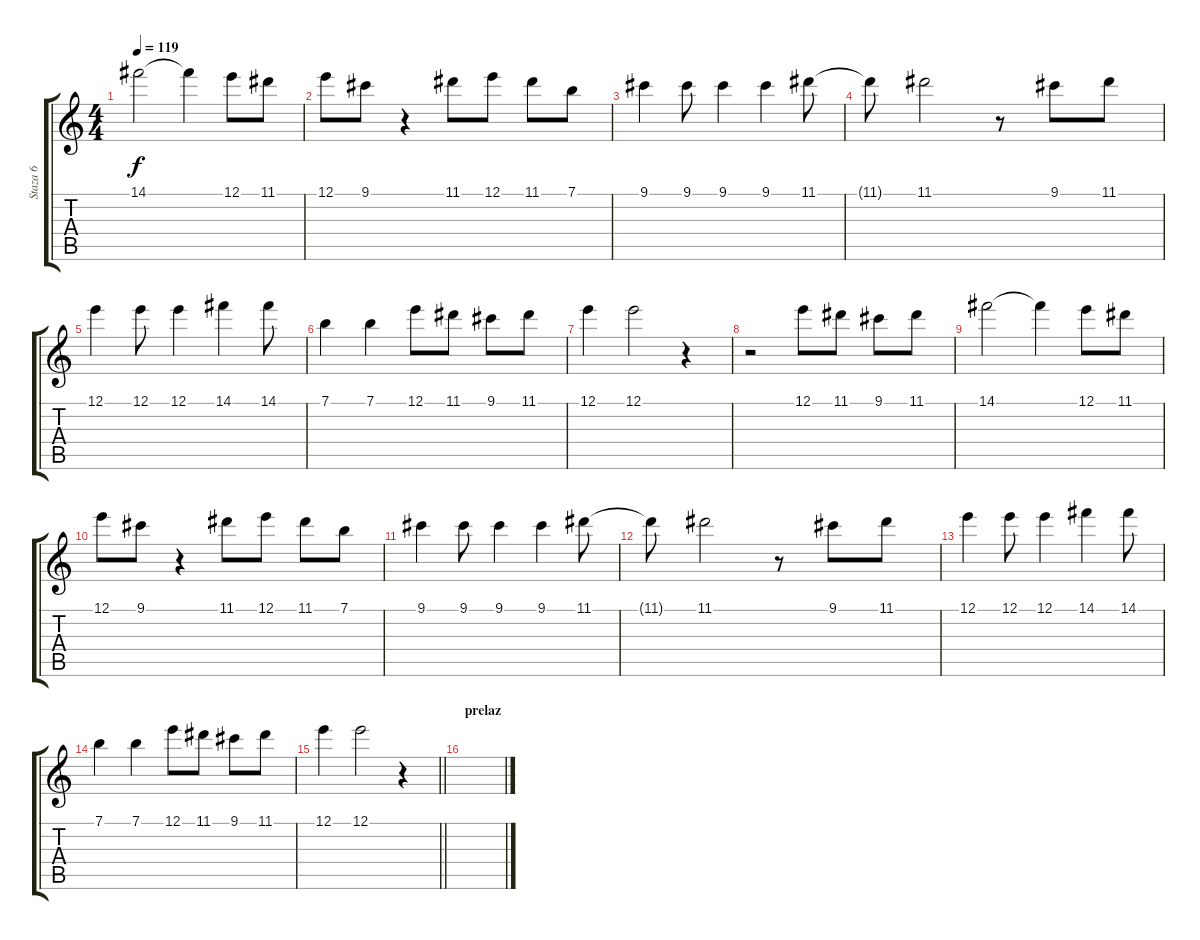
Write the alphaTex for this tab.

\track ("Staza 6" "Staza 6") {instrument distortionguitar}
\staff {score tabs}
\tuning (E4 B3 G3 D3 A2 E2) {hide}
\ts (4 4)
\tempo 119
\clef g2
\ks c
14.1.2{dy f} 14.1{t}.4 12.1.8 11.1.8 |
12.1.8 9.1.8 r.4 11.1.8 12.1.8 11.1.8 7.1.8 |
9.1.4 9.1.8 9.1.4 9.1.4 11.1.8 |
11.1{t}.8 11.1.2 r.8 9.1.8 11.1.8 |
12.1.4 12.1.8 12.1.4 14.1.4 14.1.8 |
7.1.4 7.1.4 12.1.8 11.1.8 9.1.8 11.1.8 |
12.1.4 12.1.2 r.4 |
r.2 12.1.8 11.1.8 9.1.8 11.1.8 |
14.1.2 14.1{t}.4 12.1.8 11.1.8 |
12.1.8 9.1.8 r.4 11.1.8 12.1.8 11.1.8 7.1.8 |
9.1.4 9.1.8 9.1.4 9.1.4 11.1.8 |
11.1{t}.8 11.1.2 r.8 9.1.8 11.1.8 |
12.1.4 12.1.8 12.1.4 14.1.4 14.1.8 |
7.1.4 7.1.4 12.1.8 11.1.8 9.1.8 11.1.8 |
\barLineRight lightlight
12.1.4 12.1.2 r.4 |
\section ("" "prelaz")
